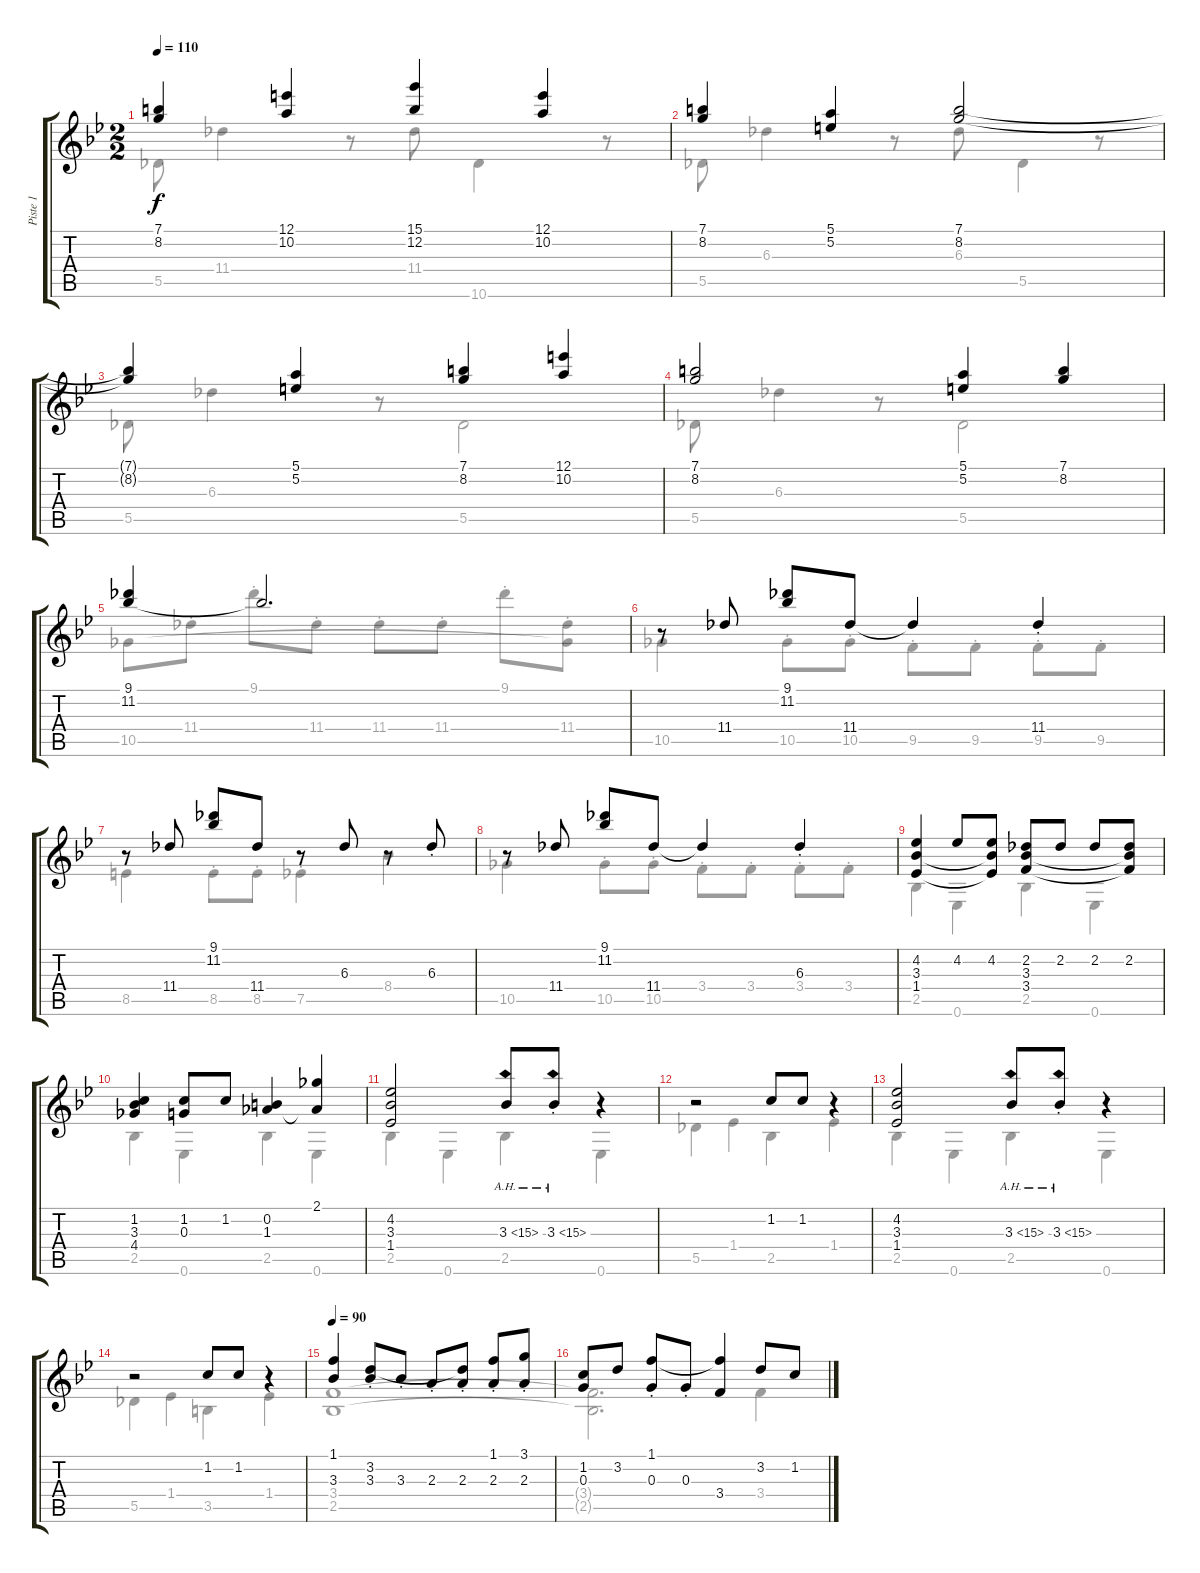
\track ("Piste 1" "Piste 1") {instrument acousticguitarnylon}
\staff {score tabs}
\tuning (E4 B3 G3 D3 Ab2 Eb2) {hide}
\voice
\ts (2 2)
\tempo 110
\clef g2
\ks bb
(7.1 8.2).4{dy f} (12.1 10.2).4 (15.1 12.2).4 (12.1 10.2).4 |
(7.1 8.2).4 (5.1 5.2).4 (7.1 8.2).2 |
(7.1{t} 8.2{t}).4 (5.1 5.2).4 (7.1 8.2).4 (12.1 10.2).4 |
(7.1 8.2).2 (5.1 5.2).4 (7.1 8.2).4 |
(9.1 11.2).4 11.2{t}.2{d} |
r.8 11.4.8 (9.1 11.2).8 11.4.8 11.4{t}.4 11.4{st}.4 |
r.8 11.4.8 (9.1 11.2).8 11.4.8 r.8 6.3.8 r.8 6.3{st}.8 |
r.8 11.4.8 (9.1 11.2).8 11.4.8 11.4{t}.4 6.3{st}.4 |
(4.2 3.3 1.4).4 4.2.8 (4.2 3.3{t} 1.4{t}).8 (2.2 3.3 3.4).8 2.2.8 2.2.8 (2.2 3.3{t} 3.4{t}).8 |
(1.2 3.3 4.4).4 (1.2 0.3).8 1.2.8 (0.2 1.3).4 (2.1 1.3{t}).4 |
(4.2 3.3 1.4).2 3.3{ah 12}.8 3.3{ah 12 st}.8 r.4 |
r.2 1.2.8 1.2.8 r.4 |
(4.2 3.3 1.4).2 3.3{ah 12}.8 3.3{ah 12 st}.8 r.4 |
r.2 1.2.8 1.2.8 r.4 |
\tempo 90
(1.1 3.3).4 (3.2 3.3{st}).8 3.3{st}.8 2.3{st}.8 (3.2{t} 2.3{st}).8 (1.1 2.3{st}).8 (3.1 2.3{st}).8 |
(1.2 0.3).8 3.2.8 (1.1 0.3{st}).8 0.3{st}.8 (1.1{t} 3.4).4 3.2.8 1.2.8
\voice
\clef g2
\ottava regular
\simile none
\ks bb
5.5.8{dy f} 11.4.4 r.8 11.4.8 10.6.4 r.8 |
5.5.8 6.3.4 r.8 6.3.8 5.5.4 r.8 |
5.5.8 6.3.4 r.8 5.5.2 |
5.5.8 6.3.4 r.8 5.5.2 |
10.5.8 11.4{st}.8 9.1{st}.8 11.4{st}.8 11.4{st}.8 11.4{st}.8 9.1{st}.8 (11.4{st} 10.5{t}).8 |
10.5.4 10.5{st}.8 10.5{st}.8 9.5{st}.8 9.5{st}.8 9.5{st}.8 9.5{st}.8 |
8.5.4 8.5{st}.8 8.5{st}.8 7.5{st}.4 8.4.4 |
10.5.4 10.5{st}.8 10.5{st}.8 3.4{st}.8 3.4{st}.8 3.4{st}.8 3.4{st}.8 |
2.5.4 0.6.4 2.5.4 0.6.4 |
2.5.4 0.6.4 2.5.4 0.6.4 |
2.5.4 0.6.4 2.5.4 0.6.4 |
5.5.4 1.4.4 2.5.4 1.4.4 |
2.5.4 0.6.4 2.5.4 0.6.4 |
5.5.4 1.4.4 3.5.4 1.4.4 |
(3.4 2.5).1 |
(3.4{t} 2.5{t}).2{d} 3.4.4
